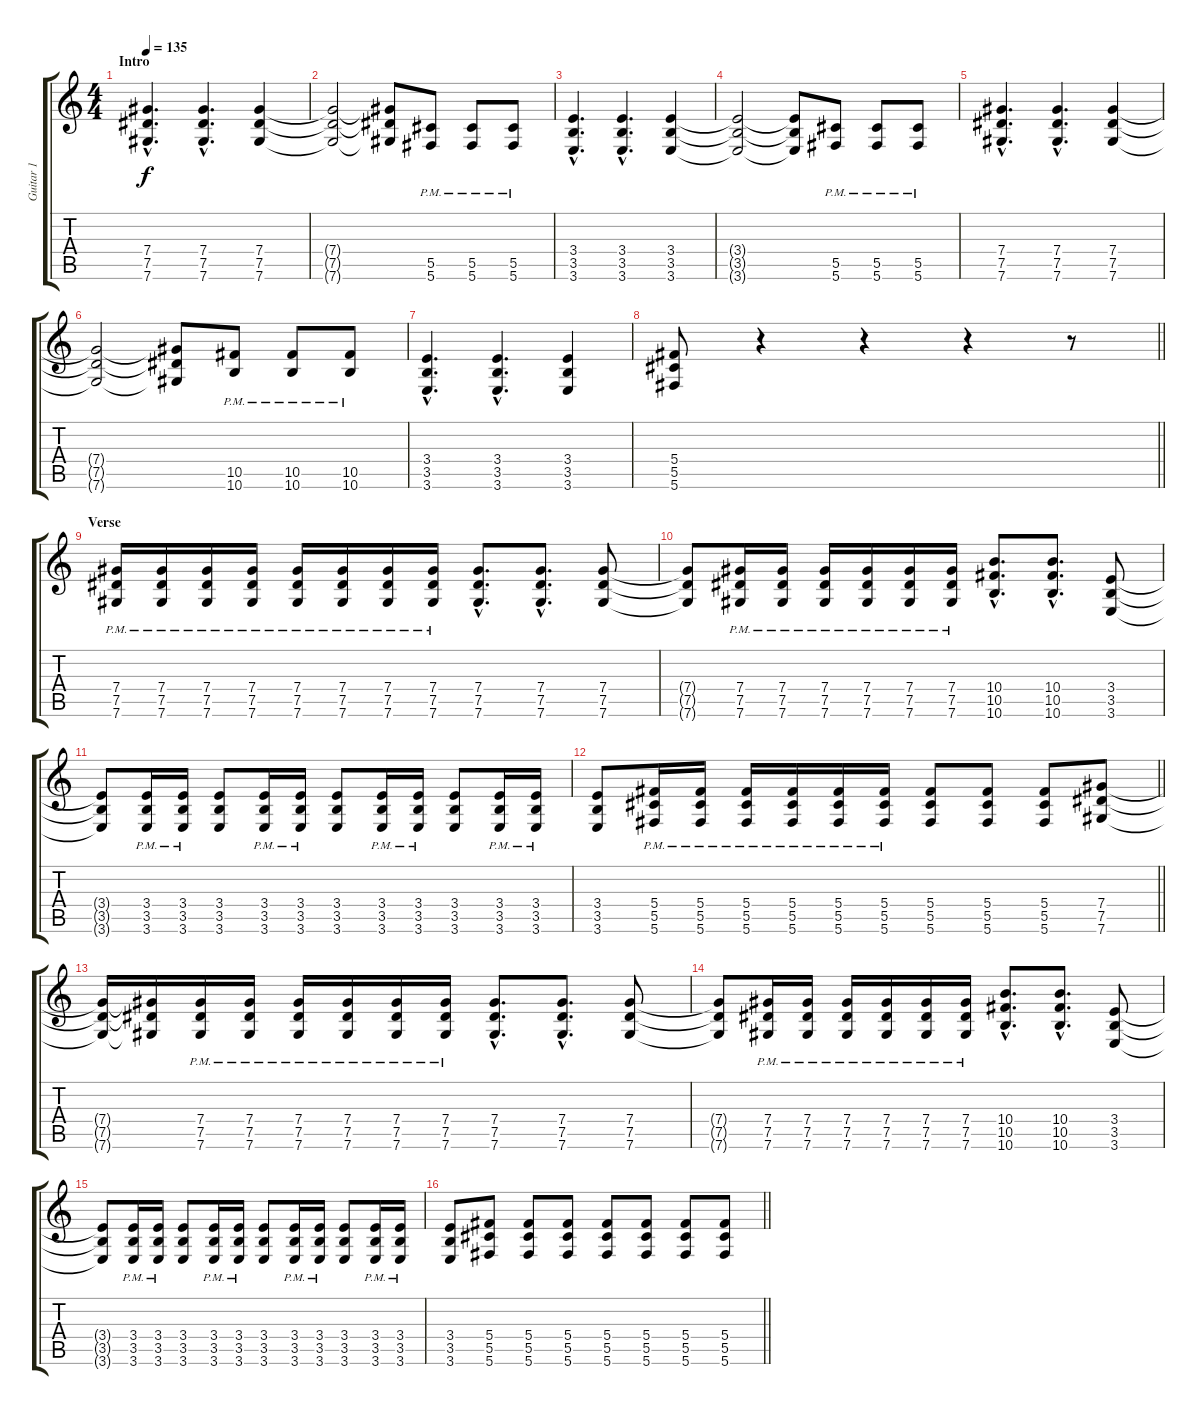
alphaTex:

\track ("Guitar 1" "Guitar 1") {instrument distortionguitar}
\staff {score tabs}
\tuning (Eb4 Bb3 Gb3 Db3 Ab2 Db2) {hide}
\ts (4 4)
\section ("" "Intro")
\tempo 135
\clef g2
\ks c
(7.4{hac} 7.5{hac} 7.6{hac}).4{d dy f instrument distortionguitar} (7.4{hac} 7.5{hac} 7.6{hac}).4{d} (7.4 7.5 7.6).4 |
(7.4{t} 7.5{t} 7.6{t}).2 (7.4{t} 7.5{t} 7.6{t}).8 (5.5{pm} 5.6{pm}).8 (5.5{pm} 5.6{pm}).8 (5.5{pm} 5.6{pm}).8 |
(3.4{hac} 3.5{hac} 3.6{hac}).4{d} (3.4{hac} 3.5{hac} 3.6{hac}).4{d} (3.4 3.5 3.6).4 |
(3.4{t} 3.5{t} 3.6{t}).2 (3.4{t} 3.5{t} 3.6{t}).8 (5.5{pm} 5.6{pm}).8 (5.5{pm} 5.6{pm}).8 (5.5{pm} 5.6{pm}).8 |
(7.4{hac} 7.5{hac} 7.6{hac}).4{d} (7.4{hac} 7.5{hac} 7.6{hac}).4{d} (7.4 7.5 7.6).4 |
(7.4{t} 7.5{t} 7.6{t}).2 (7.4{t} 7.5{t} 7.6{t}).8 (10.5{pm} 10.6{pm}).8 (10.5{pm} 10.6{pm}).8 (10.5{pm} 10.6{pm}).8 |
(3.4{hac} 3.5{hac} 3.6{hac}).4{d} (3.4{hac} 3.5{hac} 3.6{hac}).4{d} (3.4 3.5 3.6).4 |
\barLineRight lightlight
(5.4 5.5 5.6).8 r.4 r.4 r.4 r.8 |
\section ("" "Verse")
(7.4{pm} 7.5{pm} 7.6{pm}).16 (7.4{pm} 7.5{pm} 7.6{pm}).16 (7.4{pm} 7.5{pm} 7.6{pm}).16 (7.4{pm} 7.5{pm} 7.6{pm}).16 (7.4{pm} 7.5{pm} 7.6{pm}).16 (7.4{pm} 7.5{pm} 7.6{pm}).16 (7.4{pm} 7.5{pm} 7.6{pm}).16 (7.4{pm} 7.5{pm} 7.6{pm}).16 (7.4{hac} 7.5{hac} 7.6{hac}).8{d} (7.4{hac} 7.5{hac} 7.6{hac}).8{d} (7.4 7.5 7.6).8 |
(7.4{t} 7.5{t} 7.6{t}).8 (7.4{pm} 7.5{pm} 7.6{pm}).16 (7.4{pm} 7.5{pm} 7.6{pm}).16 (7.4{pm} 7.5{pm} 7.6{pm}).16 (7.4{pm} 7.5{pm} 7.6{pm}).16 (7.4{pm} 7.5{pm} 7.6{pm}).16 (7.4{pm} 7.5{pm} 7.6{pm}).16 (10.4{hac} 10.5{hac} 10.6{hac}).8{d} (10.4{hac} 10.5{hac} 10.6{hac}).8{d} (3.4 3.5 3.6).8 |
(3.4{t} 3.5{t} 3.6{t}).8 (3.4{pm} 3.5{pm} 3.6{pm}).16 (3.4{pm} 3.5{pm} 3.6{pm}).16 (3.4 3.5 3.6).8 (3.4{pm} 3.5{pm} 3.6{pm}).16 (3.4{pm} 3.5{pm} 3.6{pm}).16 (3.4 3.5 3.6).8 (3.4{pm} 3.5{pm} 3.6{pm}).16 (3.4{pm} 3.5{pm} 3.6{pm}).16 (3.4 3.5 3.6).8 (3.4{pm} 3.5{pm} 3.6{pm}).16 (3.4{pm} 3.5{pm} 3.6{pm}).16 |
\barLineRight lightlight
(3.4 3.5 3.6).8 (5.4{pm} 5.5{pm} 5.6{pm}).16 (5.4{pm} 5.5{pm} 5.6{pm}).16 (5.4{pm} 5.5{pm} 5.6{pm}).16 (5.4{pm} 5.5{pm} 5.6{pm}).16 (5.4{pm} 5.5{pm} 5.6{pm}).16 (5.4{pm} 5.5{pm} 5.6{pm}).16 (5.4 5.5 5.6).8 (5.4 5.5 5.6).8 (5.4 5.5 5.6).8 (7.4 7.5 7.6).8 |
(7.4{t} 7.5{t} 7.6{t}).16 (7.4{t} 7.5{t} 7.6{t}).16 (7.4{pm} 7.5{pm} 7.6{pm}).16 (7.4{pm} 7.5{pm} 7.6{pm}).16 (7.4{pm} 7.5{pm} 7.6{pm}).16 (7.4{pm} 7.5{pm} 7.6{pm}).16 (7.4{pm} 7.5{pm} 7.6{pm}).16 (7.4{pm} 7.5{pm} 7.6{pm}).16 (7.4{hac} 7.5{hac} 7.6{hac}).8{d} (7.4{hac} 7.5{hac} 7.6{hac}).8{d} (7.4 7.5 7.6).8 |
(7.4{t} 7.5{t} 7.6{t}).8 (7.4{pm} 7.5{pm} 7.6{pm}).16 (7.4{pm} 7.5{pm} 7.6{pm}).16 (7.4{pm} 7.5{pm} 7.6{pm}).16 (7.4{pm} 7.5{pm} 7.6{pm}).16 (7.4{pm} 7.5{pm} 7.6{pm}).16 (7.4{pm} 7.5{pm} 7.6{pm}).16 (10.4{hac} 10.5{hac} 10.6{hac}).8{d} (10.4{hac} 10.5{hac} 10.6{hac}).8{d} (3.4 3.5 3.6).8 |
(3.4{t} 3.5{t} 3.6{t}).8 (3.4{pm} 3.5{pm} 3.6{pm}).16 (3.4{pm} 3.5{pm} 3.6{pm}).16 (3.4 3.5 3.6).8 (3.4{pm} 3.5{pm} 3.6{pm}).16 (3.4{pm} 3.5{pm} 3.6{pm}).16 (3.4 3.5 3.6).8 (3.4{pm} 3.5{pm} 3.6{pm}).16 (3.4{pm} 3.5{pm} 3.6{pm}).16 (3.4 3.5 3.6).8 (3.4{pm} 3.5{pm} 3.6{pm}).16 (3.4{pm} 3.5{pm} 3.6{pm}).16 |
\barLineRight lightlight
(3.4 3.5 3.6).8 (5.4 5.5 5.6).8 (5.4 5.5 5.6).8 (5.4 5.5 5.6).8 (5.4 5.5 5.6).8 (5.4 5.5 5.6).8 (5.4 5.5 5.6).8 (5.4 5.5 5.6).8
